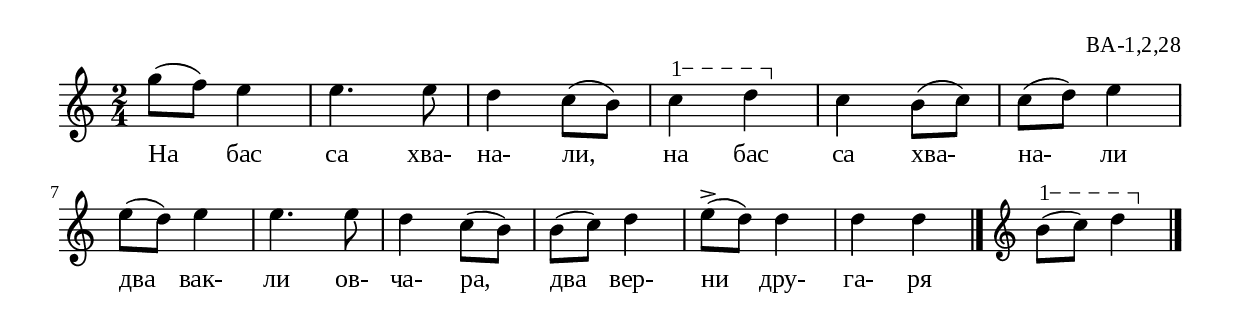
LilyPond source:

%{
BA_1_2_28
%}

\include "td-preamble.ly"

\score {
\relative c'' {
%% \tempo 4 = 152
  \time 2/4
g'8( f) e4 | e4. e8 | d4 c8( b) | 
\varA
c4\startTextSpan d\stopTextSpan | 
 c4 b8( c) | c8( d) e4 | 
 \break
 e8( d) e4 | e4. e8 | d4 c8( b) | b8( c) d4 | e8->( d) d4 | d4 d |
\bar "|." 
\endm
\varA
b8\startTextSpan[( c]) d4\stopTextSpan 
\bar "|."  
}
\addlyrics { На бас са хва- на- ли, на бас са хва- на- ли два вак- ли 
ов- ча- ра, два вер- ни дру- га- ря }
%
\layout {
  indent = #0
  line-width = 190\mm
  ragged-right=##f
}
%
\midi { 
	\context {
		\Score
		tempoWholesPerMinute = #(ly:make-moment 152 4)
		}
	}
}
%
\header{
  opus = "ВА-1,2,28"
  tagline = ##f
}


